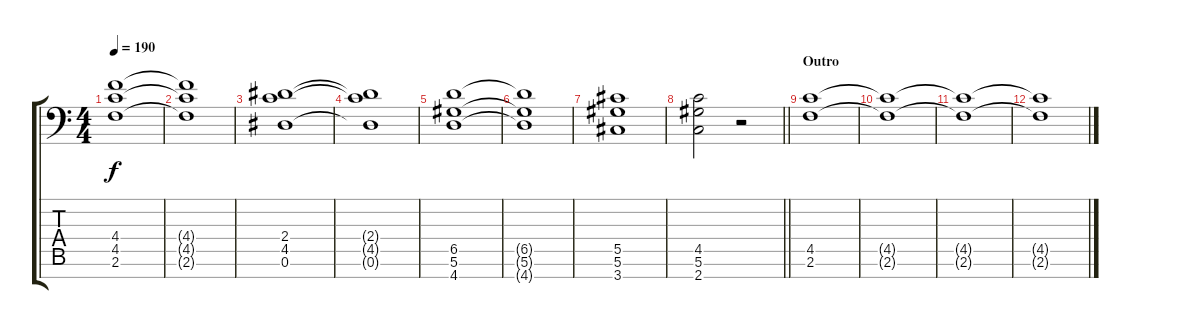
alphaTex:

\track "" {instrument distortionguitar}
\staff {score tabs}
\tuning (Eb4 Bb3 Gb3 Db3 Ab2 Eb2 Bb1) {hide}
\ts (4 4)
\tempo 190
\clef f4
\ks c
(4.4 4.5 2.6).1{dy f} |
(4.4{t} 4.5{t} 2.6{t}).1 |
(2.4 4.5 0.6).1 |
(2.4{t} 4.5{t} 0.6{t}).1 |
(6.5 5.6 4.7).1 |
(6.5{t} 5.6{t} 4.7{t}).1 |
(5.5 5.6 3.7).1 |
\barLineRight lightlight
(4.5 5.6 2.7).2 r.2 |
\section ("" "Outro")
(4.5 2.6).1{volume 0} |
(4.5{t} 2.6{t}).1 |
(4.5{t} 2.6{t}).1 |
(4.5{t} 2.6{t}).1
